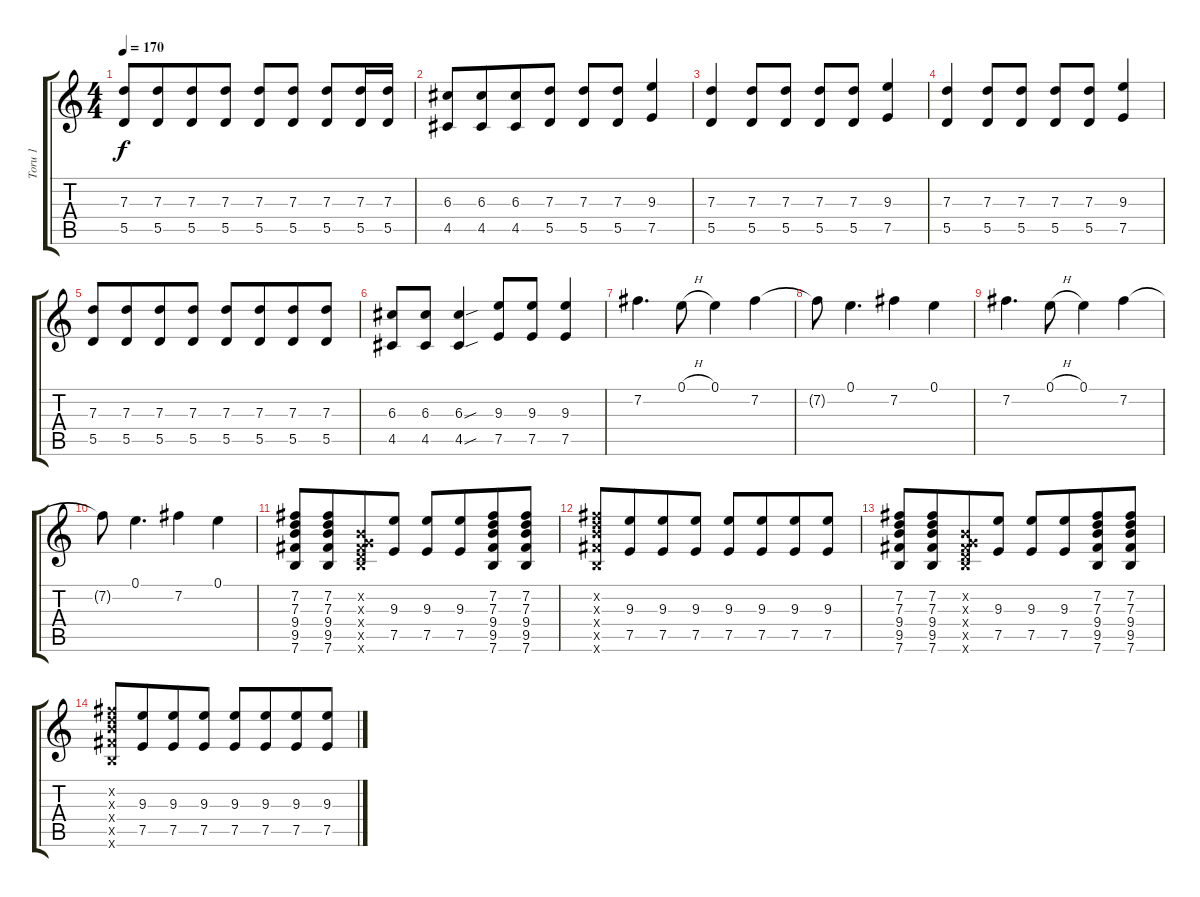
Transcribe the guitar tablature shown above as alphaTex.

\track ("Toru 1" "Toru 1") {instrument overdrivenguitar}
\staff {score tabs}
\tuning (E4 B3 G3 D3 A2 E2) {hide}
\ts (4 4)
\tempo 170
\clef g2
\ks c
(7.3 5.5).8{dy f} (7.3 5.5).8{beam merge} (7.3 5.5).8 (7.3 5.5).8 (7.3 5.5).8 (7.3 5.5).8 (7.3 5.5).8 (7.3 5.5).16 (7.3 5.5).16 |
(6.3 4.5).8 (6.3 4.5).8{beam merge} (6.3 4.5).8 (7.3 5.5).8 (7.3 5.5).8 (7.3 5.5).8 (9.3 7.5).4 |
(7.3 5.5).4 (7.3 5.5).8 (7.3 5.5).8 (7.3 5.5).8 (7.3 5.5).8 (9.3 7.5).4 |
(7.3 5.5).4 (7.3 5.5).8 (7.3 5.5).8 (7.3 5.5).8 (7.3 5.5).8 (9.3 7.5).4 |
(7.3 5.5).8 (7.3 5.5).8{beam merge} (7.3 5.5).8 (7.3 5.5).8 (7.3 5.5).8 (7.3 5.5).8{beam merge} (7.3 5.5).8 (7.3 5.5).8 |
(6.3 4.5).8 (6.3 4.5).8 (6.3{sou} 4.5{sou}).4 (9.3 7.5).8 (9.3 7.5).8 (9.3 7.5).4 |
7.2.4{d instrument acousticguitarsteel} 0.1{h}.8 0.1.4 7.2.4 |
7.2{t}.8 0.1.4{d} 7.2.4 0.1.4 |
7.2.4{d instrument acousticguitarsteel} 0.1{h}.8 0.1.4 7.2.4 |
7.2{t}.8 0.1.4{d} 7.2.4 0.1.4 |
(7.2 7.3 9.4 9.5 7.6).8 (7.2 7.3 9.4 9.5 7.6).8{beam merge} (0.2{x} 0.3{x} 0.4{x} 9.5{x} 7.6{x}).8 (9.3 7.5).8 (9.3 7.5).8 (9.3 7.5).8{beam merge} (7.2 7.3 9.4 9.5 7.6).8 (7.2 7.3 9.4 9.5 7.6).8 |
(7.2{x} 7.3{x} 9.4{x} 9.5{x} 7.6{x}).8 (9.3 7.5).8{beam merge} (9.3 7.5).8 (9.3 7.5).8{beam split} (9.3 7.5).8{beam Up} (9.3 7.5).8{beam Up beam merge} (9.3 7.5).8{beam Up} (9.3 7.5).8{beam Up} |
(7.2 7.3 9.4 9.5 7.6).8 (7.2 7.3 9.4 9.5 7.6).8{beam merge} (0.2{x} 0.3{x} 0.4{x} 9.5{x} 7.6{x}).8 (9.3 7.5).8 (9.3 7.5).8 (9.3 7.5).8{beam merge} (7.2 7.3 9.4 9.5 7.6).8 (7.2 7.3 9.4 9.5 7.6).8 |
(7.2{x} 7.3{x} 9.4{x} 9.5{x} 7.6{x}).8 (9.3 7.5).8{beam merge} (9.3 7.5).8 (9.3 7.5).8{beam split} (9.3 7.5).8{beam Up} (9.3 7.5).8{beam Up beam merge} (9.3 7.5).8{beam Up} (9.3 7.5).8{beam Up}
